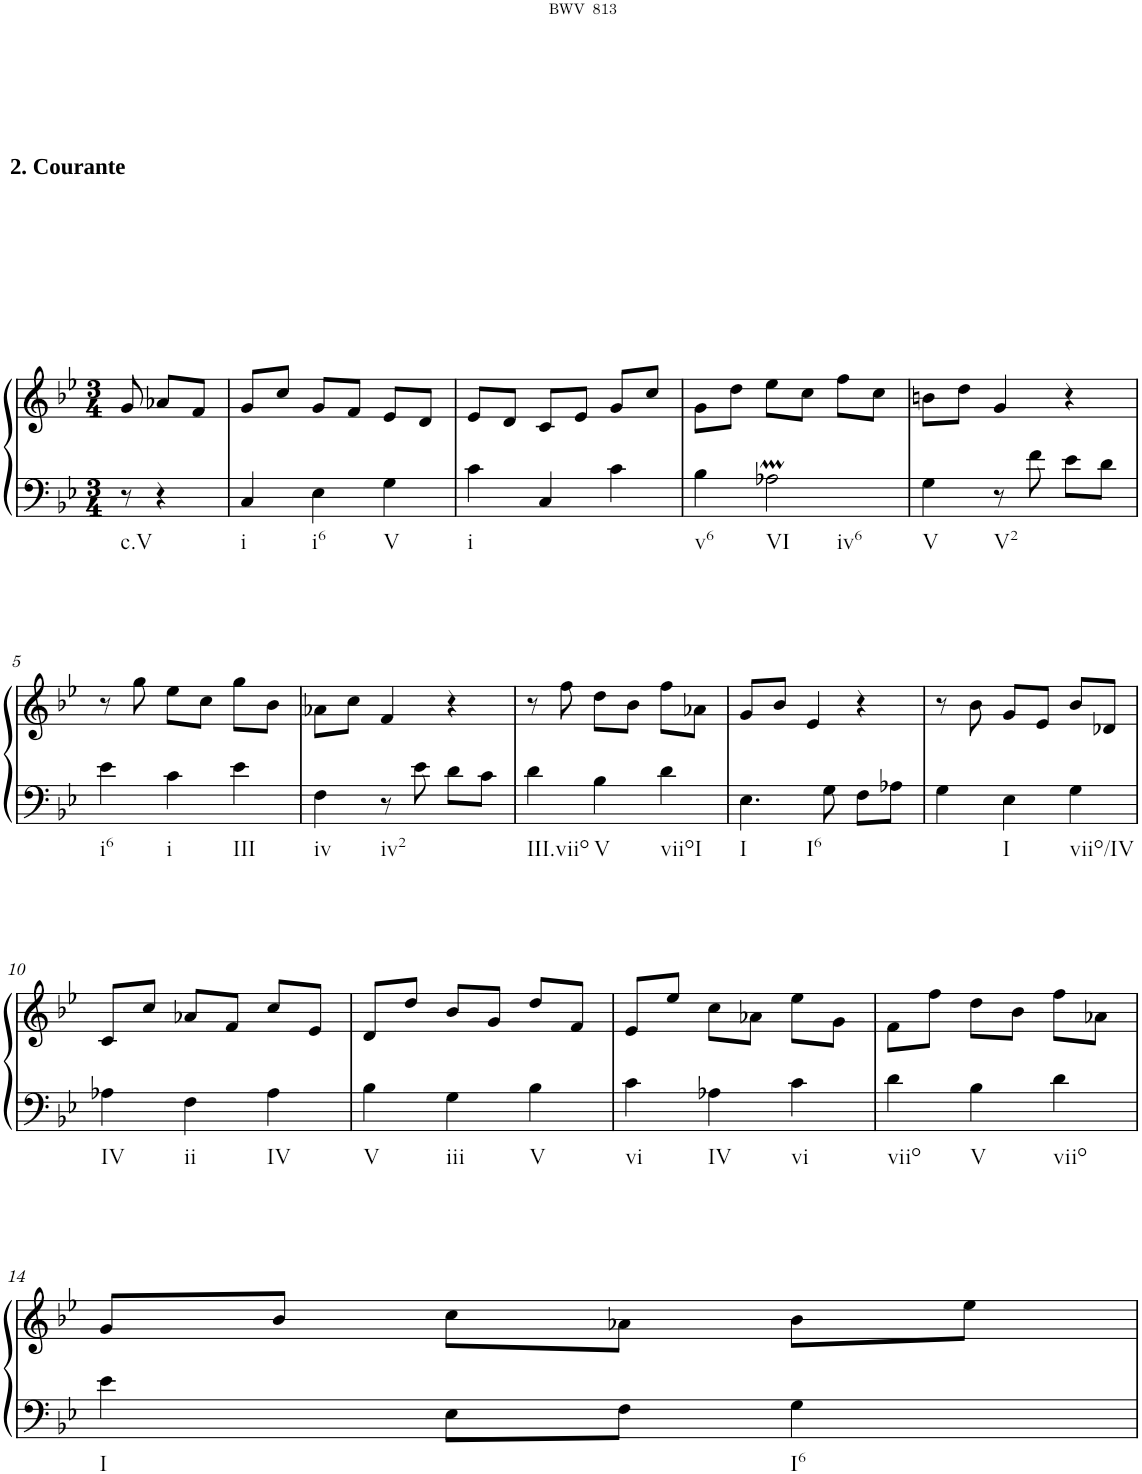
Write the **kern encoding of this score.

**kern	**kern
*part1	*part1
*staff2	*staff1
*I"unbenannt2	*
*clefF4	*clefG2
*k[b-e-]	*k[b-e-]
*M3/4	*M3/4
=	=
!	!LO:TX:a:B:t=2. Courante
!LO:TX:b:t=c.V	!
8r	8g/
4r	8a-X/L
.	8f/J
=1	=1
!LO:TX:b:t=i	!
4C/	8g/L
.	8cc/J
!LO:TX:b:t=i6	!
4E-\	8g/L
.	8f/J
!LO:TX:b:t=V	!
4G\	8e-/L
.	8d/J
=2	=2
!LO:TX:b:t=i	!
4c\	8e-/L
.	8d/J
4C/	8c/L
.	8e-/J
4c\	8g/L
.	8cc/J
=3	=3
!LO:TX:b:t=v6	!
4B-\	8g\L
.	8dd\J
!LO:TX:b:t=VI	!
!LO:TX:b:t=iv6	!
2A-XM\	8ee-\L
.	8cc\J
.	8ff\L
.	8cc\J
=4	=4
!LO:TX:b:t=V	!
4G\	8bn\L
.	8dd\J
!LO:TX:b:t=V2	!
8r	4g/
8f\	.
8e-\L	4r
8d\J	.
!!LO:LB:g=z
=5	=5
!LO:TX:b:t=i6	!
4e-\	8r
.	8gg\
!LO:TX:b:t=i	!
4c\	8ee-\L
.	8cc\J
!LO:TX:b:t=III	!
4e-\	8gg\L
.	8b-\J
=6	=6
!LO:TX:b:t=iv	!
4F\	8a-X\L
.	8cc\J
!LO:TX:b:t=iv2	!
8r	4f/
8e-\	.
8d\L	4r
8c\J	.
=7	=7
!LO:TX:b:t=III.viio	!
4d\	8r
.	8ff\
!LO:TX:b:t=V	!
4B-\	8dd\L
.	8b-\J
!LO:TX:b:t=viioI	!
4d\	8ff\L
.	8a-X\J
=8	=8
!LO:TX:b:t=I	!
!LO:TX:b:t=I6	!
4.E-\	8g/L
.	8b-/J
.	4e-/
8G\	.
8F\L	4r
8A-X\J	.
=9	=9
4G\	8r
.	8b-\
!LO:TX:b:t=I	!
4E-\	8g/L
.	8e-/J
!LO:TX:b:t=viio/IV	!
4G\	8b-/L
.	8d-X/J
!!LO:LB:g=z
=10	=10
!LO:TX:b:t=IV	!
4A-X\	8c/L
.	8cc/J
!LO:TX:b:t=ii	!
4F\	8a-X/L
.	8f/J
!LO:TX:b:t=IV	!
4A-\	8cc/L
.	8e-/J
=11	=11
!LO:TX:b:t=V	!
4B-\	8d/L
.	8dd/J
!LO:TX:b:t=iii	!
4G\	8b-/L
.	8g/J
!LO:TX:b:t=V	!
4B-\	8dd/L
.	8f/J
=12	=12
!LO:TX:b:t=vi	!
4c\	8e-/L
.	8ee-/J
!LO:TX:b:t=IV	!
4A-X\	8cc\L
.	8a-X\J
!LO:TX:b:t=vi	!
4c\	8ee-\L
.	8g\J
=13	=13
!LO:TX:b:t=viio	!
4d\	8f\L
.	8ff\J
!LO:TX:b:t=V	!
4B-\	8dd\L
.	8b-\J
!LO:TX:b:t=viio	!
4d\	8ff\L
.	8a-X\J
!!LO:LB:g=z
=14	=14
!LO:TX:b:t=I	!
4e-\	8g/L
.	8b-/J
8E-\L	8cc\L
8F\J	8a-X\J
!LO:TX:b:t=I6	!
4G\	8b-\L
.	8ee-\J
=	=
*-	*-
